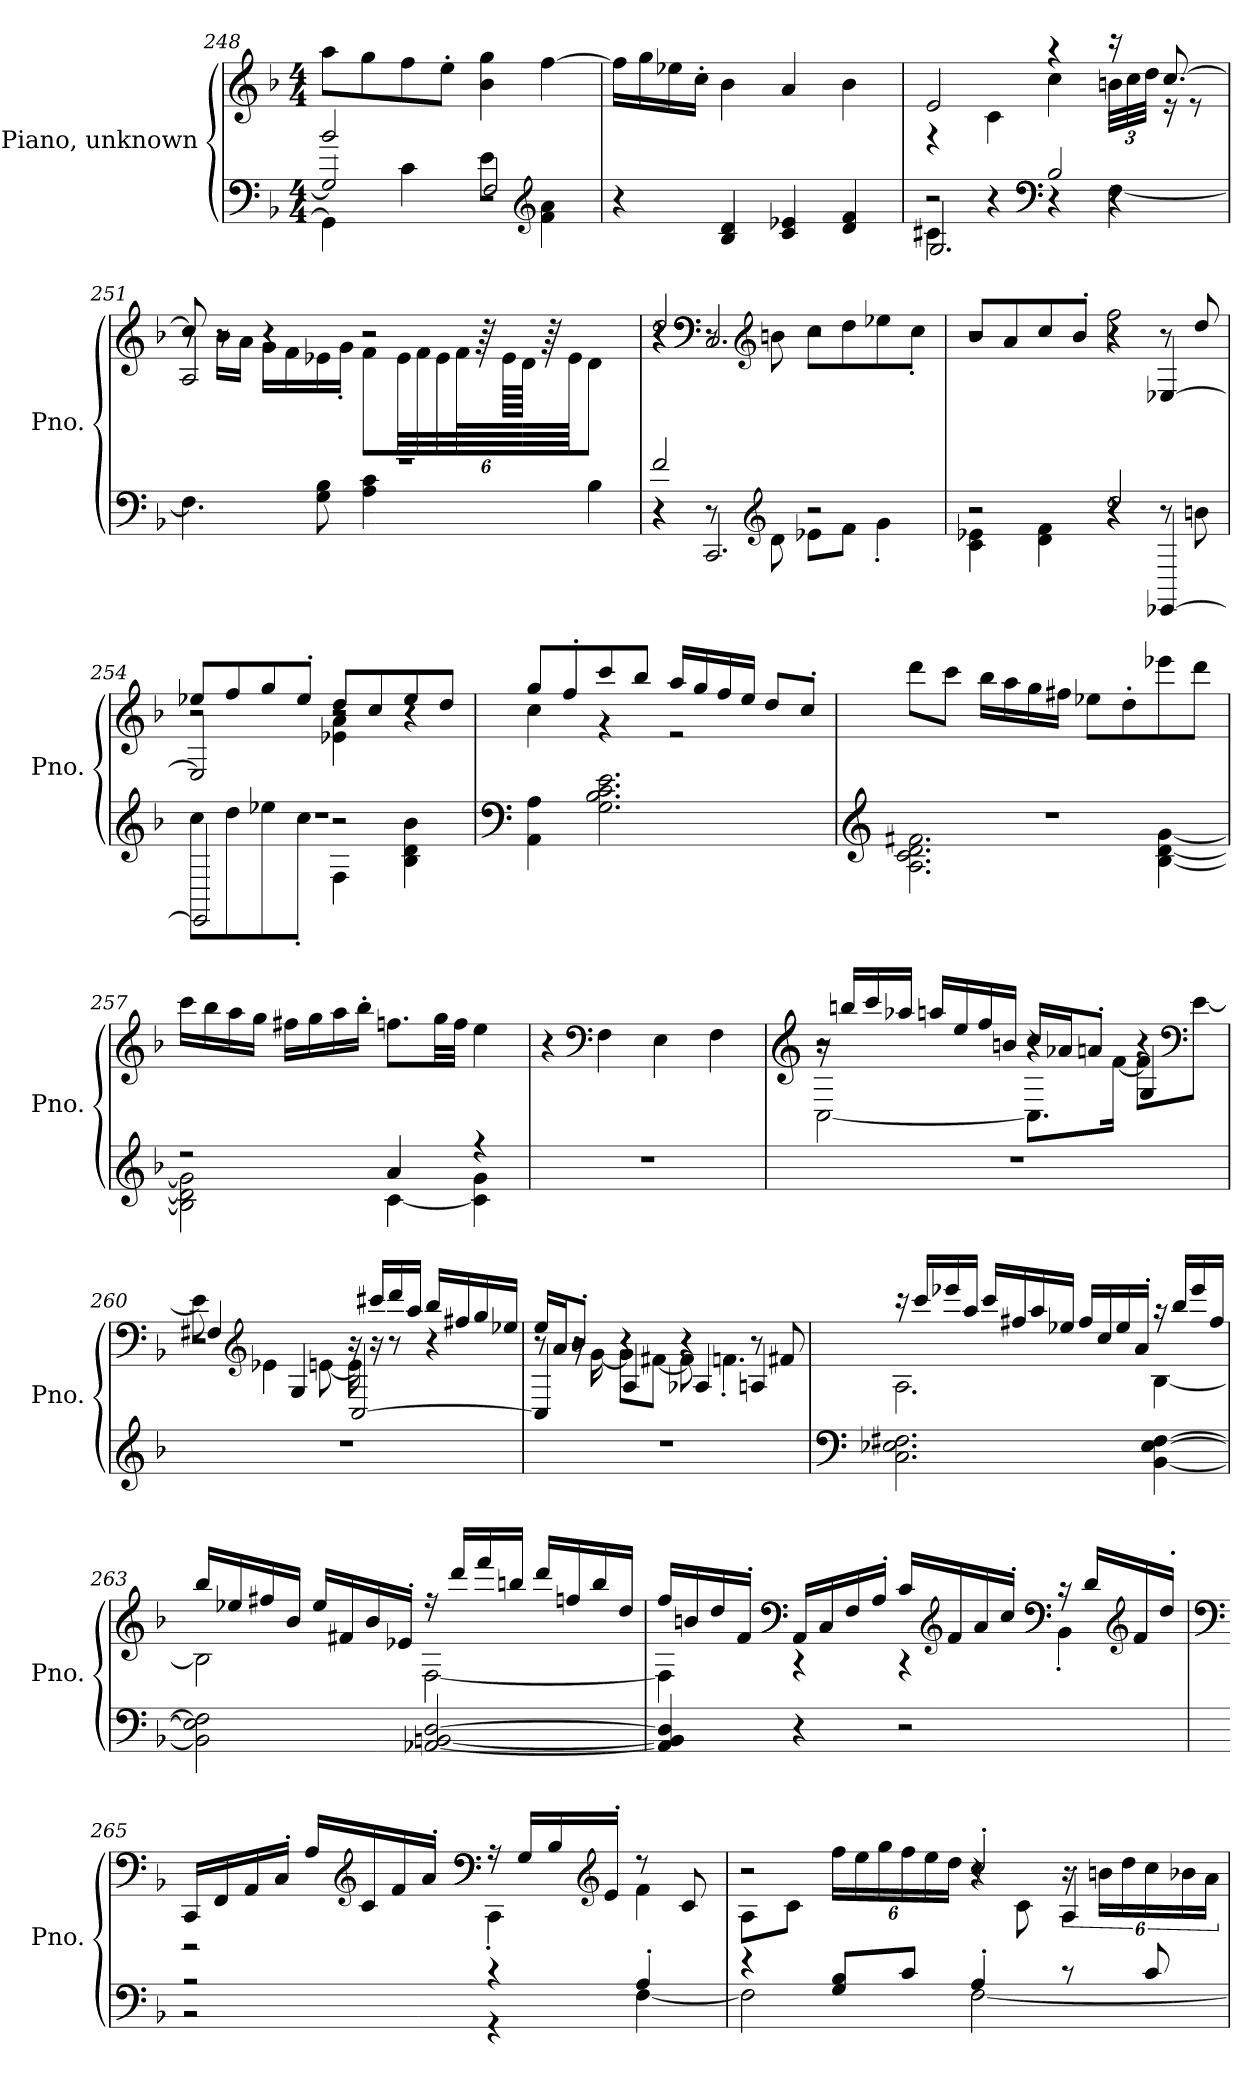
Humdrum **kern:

**kern	**kern
*part1	*part1
*staff2	*staff1
*I"Piano, unknown	*
*I'Pno.	*
!!LO:LB:g=z
*clefF4	*clefG2
*k[b-]	*k[b-]
*M4/4	*M4/4
=248	=248
*^	*
*	*^	*
2b-/	4GG\]	2G/]	8aa\L
.	.	.	8gg\
.	4c\	.	8ff\
.	.	.	8ee'\J
2r	4e\	2F/	4b-\ 4gg\
*clefG2	*	*	*
.	4f\ 4a\	.	[4ff\
*v	*v	*v	*
=249	=249
4r	16ff\LL]
.	16gg\
.	16ee-X\
.	16cc'\JJ
4B-/ 4d/	4b-\
4c/ 4e-X/	4a/
4d/ 4f/	4b-\
=250	=250
*^	*^
*	*^	*	*
2r	4c#X\	2.G/	2e/	4r
.	4r	.	.	4c\
*clefF4	*	*	*	*
2B-/	4r	.	4r	4cc\
*	*	*	*	*Xbrackettup
.	[4F\	4r	16r	48bn\LLL
.	.	.	.	48cc\
.	.	.	.	48dd\JJJ
.	.	.	[8.cc/	16r
.	.	.	.	8r
*	*v	*v	*	*
!!LO:LB:g=z
=251	=251	=251	=251
*	*	*	*^
1r	4.F\]	8cc/]	8r	2A/
.	.	8r	16b-\LL	.
.	.	.	16a\JJ	.
.	.	4r	16g\LL	.
.	.	.	16f\	.
.	8G\ 8B-\	.	16e-X\	.
.	.	.	16g'\JJ	.
.	4A\ 4c\	2r	8f\L	2r
.	.	.	48e-\LL	.
.	.	.	48f\	.
.	.	.	48e-\	.
*	*	*	*brackettup	*
.	.	.	96f\JJJk	.
.	.	.	96r	.
.	.	.	96e-\LLLL	.
.	.	.	96d\JJJJ	.
.	.	.	96r	.
.	.	.	96e-\	.
.	4B-\	.	4d\	.
=252	=252	=252	=252	=252
*	*^	*	*	*
2f/	4r	4r	2dd/	4r	4r
*	*	*	*clefF4	*	*
.	8r	2.CC/	.	8r	2.C/
*clefG2	*	*	*clefG2	*	*
.	8d\	.	.	8bn\	.
2r	8e-X\L	.	2r	8cc\L	.
.	8f\J	.	.	8dd\	.
.	4g'\	.	.	8ee-X\	.
.	.	.	.	8cc'\J	.
=253	=253	=253	=253	=253	=253
2r	4c\ 4e-X\	2r	8b-/L	2r	2r
.	.	.	8a/	.	.
.	4d\ 4f\	.	8cc/	.	.
.	.	.	8b-'/J	.	.
2dd/	4r	4r	4r	2ff\	4r
.	8r	[4EE-X/	8r	.	[4E-X/
.	8bn\	.	8dd/	.	.
!!LO:PB:g=z	!!	!!
=254	=254	=254	=254	=254	=254
1r	8cc\L	2EE-/]	8ee-X/L	2r	2E-/]
.	8dd\	.	8ff/	.	.
.	8ee-X\	.	8gg/	.	.
.	8cc'\J	.	8ee-'/J	.	.
.	4F\	2r	8dd/L	4e-X\ 4a\	2r
.	.	.	8cc/	.	.
.	4B-\ 4d\ 4b-\	.	8ee-/	4r	.
.	.	.	8dd/J	.	.
*v	*v	*v	*	*	*
*	*v	*v	*v
=255	=255
*clefF4	*
*	*^
4AA\ 4A\	8gg/L	4cc\
.	8ff'/	.
2.G\ 2.B-\ 2.c\ 2.e\	8ccc/	4r
.	8bb-/J	.
.	16aa/LL	2r
.	16gg/	.
.	16ff/	.
.	16ee/JJ	.
.	8dd/L	.
.	8cc'/J	.
*	*v	*v
=256	=256
*clefG2	*
*^	*
1r	2.A\ 2.c\ 2.d\ 2.f#X\	8ddd\L
.	.	8ccc\J
.	.	16bb-\LL
.	.	16aa\
.	.	16gg\
.	.	16ff#X\JJ
.	.	8ee-X\L
.	.	8dd'\
.	[4B-\ [4d\ [4g\	8eee-X\
.	.	8ddd\J
!!LO:LB:g=z
=257	=257	=257
2r	2B-\] 2d\] 2g\]	16ccc\LL
.	.	16bb-\
.	.	16aa\
.	.	16gg\JJ
.	.	16ff#X\LL
.	.	16gg\
.	.	16aa\
.	.	16bb-'\JJ
4a/	[4c\	8.ffn\L
.	.	32gg\LL
.	.	32ff\JJJ
4r	4c\] 4g\	4ee\
*v	*v	*
=258	=258
1r	4r
*	*clefF4
.	4F\
.	4E\
.	4F\
=259	=259
*	*clefG2
*	*^
*	*	*^
1r	16r	[2C\	2r
.	16bbn/LL	.	.
.	16ccc/	.	.
.	16aa-X/JJ	.	.
.	16aan/LL	.	.
.	16ee/	.	.
.	16ff/	.	.
.	16bn/JJ	.	.
.	16cc/LL	8.C\L]	4r
.	16a-X/J	.	.
.	8an'/J	.	.
.	.	[16f\Jk	.
.	4r	8f\L]	4G/
*	*clefF4	*	*
.	.	[8e\J	.
!!LO:LB:g=z	!!	!!
=260	=260	=260	=260
1r	2r	8e\]	4F#X/
*	*clefG2	*	*
.	.	4e-X\	.
.	.	.	4G/
.	.	[8en\	.
.	16r	16e\]	[2C/
.	16ccc#X/LL	16r	.
.	16ddd/	8r	.
.	16aa/JJ	.	.
.	16bb-/LL	4r	.
.	16ff#X/	.	.
.	16gg/	.	.
.	16ee-X/JJ	.	.
=261	=261	=261	=261
1r	16ee/LL	8r	4C/]
.	16a/J	.	.
.	8b-'/J	16r	.
.	.	[16g\	.
.	4r	8g\L]	4A/
.	.	[8f#X\J	.
.	4r	8f#\]	4A-X/
.	.	4.fn'\	.
.	8r	.	4An/
.	8f#X/	.	.
*	*v	*v	*v
!!LO:LB:g=z
=262	=262
*clefF4	*
*	*^
2.C\ 2.E-X\ 2.F#X\	16r	2.A\
.	16ccc/LL	.
.	16eee-X/	.
.	16aa/JJ	.
.	16ccc/LL	.
.	16ff#X/	.
.	16aa/	.
.	16ee-X/JJ	.
.	16ff#/LL	.
.	16cc/	.
.	16ee-/	.
.	16a'/JJ	.
[4BB-\ [4E-\ [4F#\	16r	[4B-\
.	16bb-/LL	.
.	16eee-/	.
.	16ff#/JJ	.
=263	=263	=263
2BB-\] 2E-\] 2F#\]	16bb-/LL	2B-\]
.	16ee-X/	.
.	16ff#X/	.
.	16b-/JJ	.
.	16ee-/LL	.
.	16f#X/	.
.	16b-/	.
.	16e-X'/JJ	.
[2AA-X/ [2BBn/ [2D/	16r	[2F\
.	16ddd/LL	.
.	16fff/	.
.	16bbn/JJ	.
.	16ddd/LL	.
.	16ffn/	.
.	16bb/	.
.	16dd/JJ	.
!!LO:LB:g=z	!!
=264	=264	=264
4AA-/] 4BB/] 4D/]	16ff/LL	4F\]
.	16bn/	.
.	16dd/	.
.	16f'/JJ	.
*	*clefF4	*
4r	16AA/LL	4r
.	16C/	.
.	16F/	.
.	16A'/JJ	.
2r	16c/LL	4r
*	*clefG2	*
.	16f/	.
.	16a/	.
.	16cc'/JJ	.
*	*clefF4	*
.	16r	4BB-'\
.	16d/LL	.
*	*clefG2	*
.	16f/	.
.	16dd'/JJ	.
=265	=265	=265
*	*clefF4	*
*^	*	*
2r	2r	16CC/LL	2r
.	.	16FF/	.
.	.	16AA/	.
.	.	16C'/JJ	.
.	.	16A/LL	.
*	*	*clefG2	*
.	.	16c/	.
.	.	16f/	.
.	.	16a'/JJ	.
*	*	*clefF4	*
4r	4r	16r	4CC'\
.	.	16G/LL	.
.	.	16B-/	.
*	*	*clefG2	*
.	.	16e'/JJ	.
4A'/	[4F\	8r	4f\
.	.	8c/	.
!!LO:LB:g=z
=266	=266	=266	=266
*	*	*	*^
4r	2F\]	2r	8A\L	2r
.	.	.	8c\J	.
*	*	*	*Xbrackettup	*
8G/ 8B-/L	.	.	24ff\LL	.
.	.	.	24ee\	.
.	.	.	24gg\	.
8c/J	.	.	24ff\	.
.	.	.	24ee\	.
.	.	.	24dd\JJ	.
4A'/	[2F\	2cc'/	8r	4r
.	.	.	8c\	.
*	*	*	*brackettup	*
8r	.	.	24r	4A'/
.	.	.	24bn\LL	.
.	.	.	24dd\	.
*	*	*	*Xbrackettup	*
8c/	.	.	24cc\	.
.	.	.	24b-X\	.
.	.	.	24a\JJ	.
*v	*v	*	*	*
*	*v	*v	*v
=	=
*-	*-
